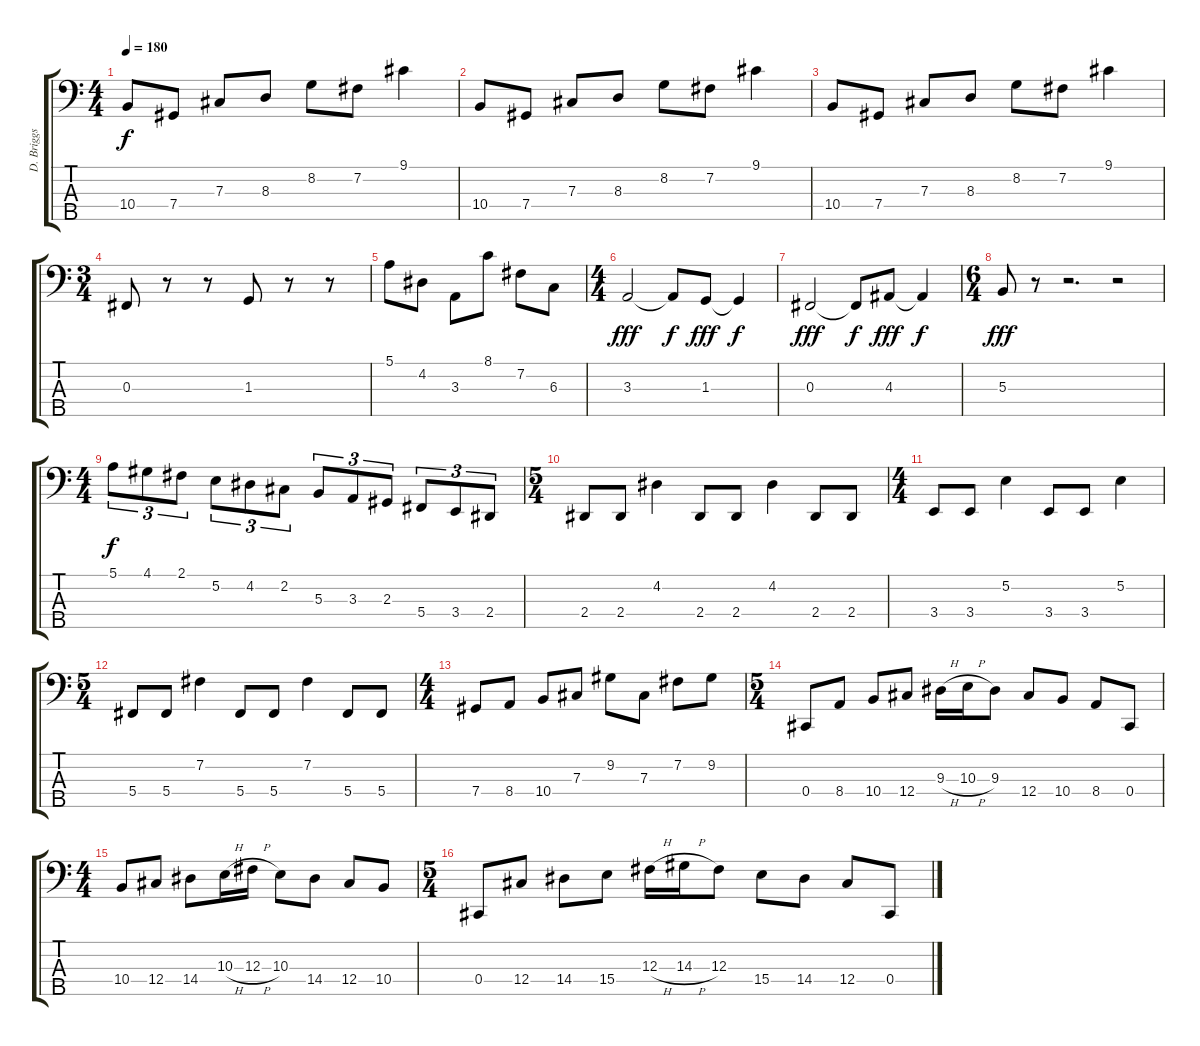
\track ("D. Briggs Bass" "D. Briggs ") {instrument electricbassfinger}
\staff {score tabs}
\tuning (E2 B1 Gb1 Db1 Ab0) {hide}
\ts (4 4)
\tempo 180
\clef f4
\ks c
10.4.8{dy f} 7.4.8 7.3.8 8.3.8 8.2.8 7.2.8 9.1.4 |
10.4.8 7.4.8 7.3.8 8.3.8 8.2.8 7.2.8 9.1.4 |
10.4.8 7.4.8 7.3.8 8.3.8 8.2.8 7.2.8 9.1.4 |
\ts (3 4)
0.3.8 r.8 r.8 1.3.8 r.8 r.8 |
5.1.8 4.2.8 3.3.8 8.1.8 7.2.8 6.3.8 |
\ts (4 4)
3.3.2{dy fff} 3.3{t}.8{dy f} 1.3.8{dy fff} 1.3{t}.4{dy f} |
0.3.2{dy fff} 0.3{t}.8{dy f} 4.3.8{dy fff} 4.3{t}.4{dy f} |
\ts (6 4)
5.3.8{dy fff} r.8 r.2{d} r.2 |
\ts (4 4)
5.1.8{tu (3 2) dy f} 4.1.8{tu (3 2)} 2.1.8{tu (3 2)} 5.2.8{tu (3 2)} 4.2.8{tu (3 2)} 2.2.8{tu (3 2)} 5.3.8{tu (3 2)} 3.3.8{tu (3 2)} 2.3.8{tu (3 2)} 5.4.8{tu (3 2)} 3.4.8{tu (3 2)} 2.4.8{tu (3 2)} |
\ts (5 4)
2.4.8 2.4.8 4.2.4 2.4.8 2.4.8 4.2.4 2.4.8 2.4.8 |
\ts (4 4)
3.4.8 3.4.8 5.2.4 3.4.8 3.4.8 5.2.4 |
\ts (5 4)
5.4.8 5.4.8 7.2.4 5.4.8 5.4.8 7.2.4 5.4.8 5.4.8 |
\ts (4 4)
7.4.8 8.4.8 10.4.8 7.3.8 9.2.8 7.3.8 7.2.8 9.2.8 |
\ts (5 4)
0.4.8 8.4.8 10.4.8 12.4.8 9.3{h}.16 10.3{h}.16 9.3.8 12.4.8 10.4.8 8.4.8 0.4.8 |
\ts (4 4)
10.4.8 12.4.8 14.4.8 10.3{h}.16 12.3{h}.16 10.3.8 14.4.8 12.4.8 10.4.8 |
\ts (5 4)
0.4.8 12.4.8 14.4.8 15.4.8 12.3{h}.16 14.3{h}.16 12.3.8 15.4.8 14.4.8 12.4.8 0.4.8
